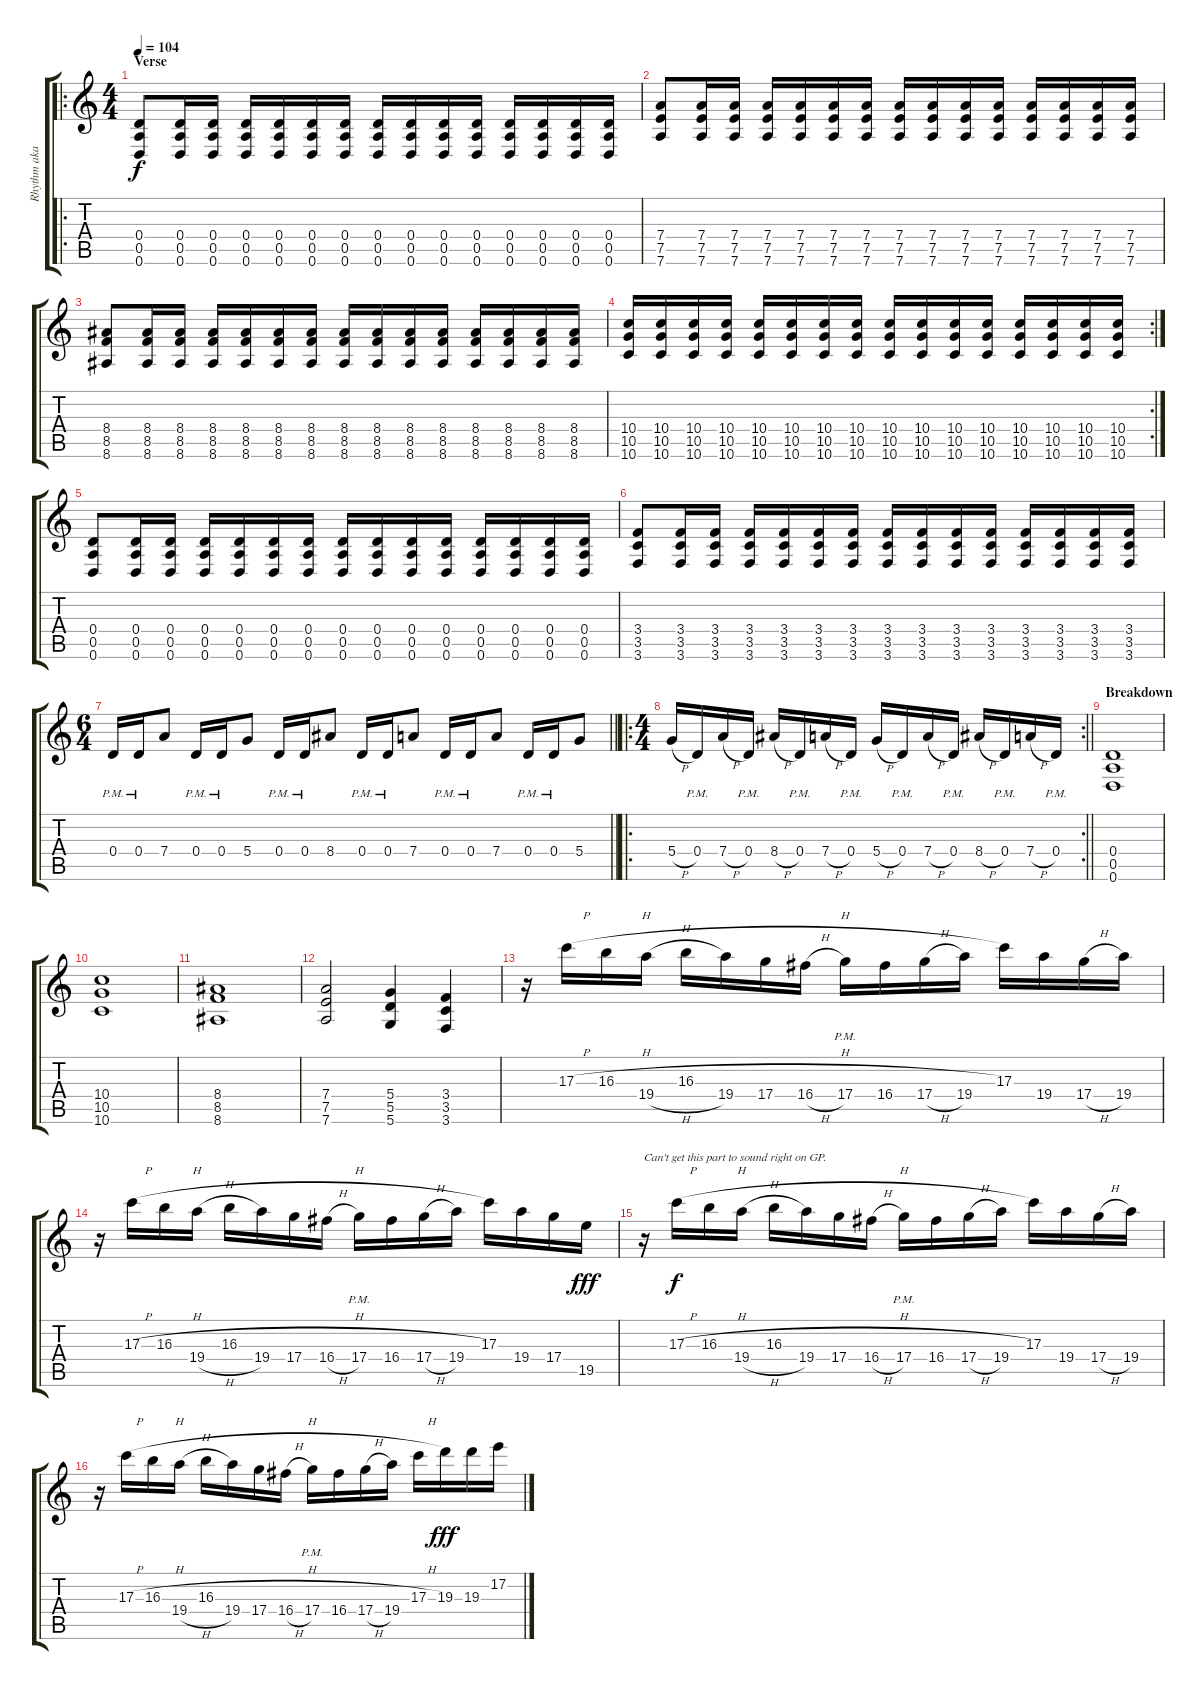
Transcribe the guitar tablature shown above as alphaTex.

\track ("Rhythm aka Chad" "Rhythm aka") {instrument distortionguitar}
\staff {score tabs}
\tuning (E4 B3 G3 D3 A2 D2) {hide}
\ro
\ts (4 4)
\section ("" "Verse")
\tempo 104
\clef g2
\ks c
(0.4 0.5 0.6).8{dy f} (0.4 0.5 0.6).16 (0.4 0.5 0.6).16 (0.4 0.5 0.6).16 (0.4 0.5 0.6).16 (0.4 0.5 0.6).16 (0.4 0.5 0.6).16 (0.4 0.5 0.6).16 (0.4 0.5 0.6).16 (0.4 0.5 0.6).16 (0.4 0.5 0.6).16 (0.4 0.5 0.6).16 (0.4 0.5 0.6).16 (0.4 0.5 0.6).16 (0.4 0.5 0.6).16 |
(7.4 7.5 7.6).8 (7.4 7.5 7.6).16 (7.4 7.5 7.6).16 (7.4 7.5 7.6).16 (7.4 7.5 7.6).16 (7.4 7.5 7.6).16 (7.4 7.5 7.6).16 (7.4 7.5 7.6).16 (7.4 7.5 7.6).16 (7.4 7.5 7.6).16 (7.4 7.5 7.6).16 (7.4 7.5 7.6).16 (7.4 7.5 7.6).16 (7.4 7.5 7.6).16 (7.4 7.5 7.6).16 |
(8.4 8.5 8.6).8 (8.4 8.5 8.6).16 (8.4 8.5 8.6).16 (8.4 8.5 8.6).16 (8.4 8.5 8.6).16 (8.4 8.5 8.6).16 (8.4 8.5 8.6).16 (8.4 8.5 8.6).16 (8.4 8.5 8.6).16 (8.4 8.5 8.6).16 (8.4 8.5 8.6).16 (8.4 8.5 8.6).16 (8.4 8.5 8.6).16 (8.4 8.5 8.6).16 (8.4 8.5 8.6).16 |
\rc 2
(10.4 10.5 10.6).16 (10.4 10.5 10.6).16 (10.4 10.5 10.6).16 (10.4 10.5 10.6).16 (10.4 10.5 10.6).16 (10.4 10.5 10.6).16 (10.4 10.5 10.6).16 (10.4 10.5 10.6).16 (10.4 10.5 10.6).16 (10.4 10.5 10.6).16 (10.4 10.5 10.6).16 (10.4 10.5 10.6).16 (10.4 10.5 10.6).16 (10.4 10.5 10.6).16 (10.4 10.5 10.6).16 (10.4 10.5 10.6).16 |
(0.4 0.5 0.6).8 (0.4 0.5 0.6).16 (0.4 0.5 0.6).16 (0.4 0.5 0.6).16 (0.4 0.5 0.6).16 (0.4 0.5 0.6).16 (0.4 0.5 0.6).16 (0.4 0.5 0.6).16 (0.4 0.5 0.6).16 (0.4 0.5 0.6).16 (0.4 0.5 0.6).16 (0.4 0.5 0.6).16 (0.4 0.5 0.6).16 (0.4 0.5 0.6).16 (0.4 0.5 0.6).16 |
(3.4 3.5 3.6).8 (3.4 3.5 3.6).16 (3.4 3.5 3.6).16 (3.4 3.5 3.6).16 (3.4 3.5 3.6).16 (3.4 3.5 3.6).16 (3.4 3.5 3.6).16 (3.4 3.5 3.6).16 (3.4 3.5 3.6).16 (3.4 3.5 3.6).16 (3.4 3.5 3.6).16 (3.4 3.5 3.6).16 (3.4 3.5 3.6).16 (3.4 3.5 3.6).16 (3.4 3.5 3.6).16 |
\ts (6 4)
\barLineRight lightlight
0.4{pm}.16 0.4{pm}.16 7.4.8 0.4{pm}.16 0.4{pm}.16 5.4.8 0.4{pm}.16 0.4{pm}.16 8.4.8 0.4{pm}.16 0.4{pm}.16 7.4.8 0.4{pm}.16 0.4{pm}.16 7.4.8 0.4{pm}.16 0.4{pm}.16 5.4.8 |
\ro
\rc 2
\ts (4 4)
\barLineRight lightlight
5.4{h}.16 0.4{pm}.16 7.4{h}.16 0.4{pm}.16 8.4{h}.16 0.4{pm}.16 7.4{h}.16 0.4{pm}.16 5.4{h}.16 0.4{pm}.16 7.4{h}.16 0.4{pm}.16 8.4{h}.16 0.4{pm}.16 7.4{h}.16 0.4{pm}.16 |
\section ("" "Breakdown")
(0.4 0.5 0.6).1 |
(10.4 10.5 10.6).1 |
(8.4 8.5 8.6).1 |
(7.4 7.5 7.6).2 (5.4 5.5 5.6).4 (3.4 3.5 3.6).4 |
r.16 17.3{h}.16 16.3{h}.16 19.4{h}.16 16.3{h}.16 19.4.16 17.4.16 16.4{h}.16 17.4{pm}.16 16.4.16 17.4{h}.16 19.4.16 17.3.16 19.4.16 17.4{h}.16 19.4.16 |
r.16 17.3{h}.16 16.3{h}.16 19.4{h}.16 16.3{h}.16 19.4.16 17.4.16 16.4{h}.16 17.4{pm}.16 16.4.16 17.4{h}.16 19.4.16 17.3.16 19.4.16 17.4.16 19.5.16{dy fff} |
r.16{txt "Can't get this part to sound right on GP."} 17.3{h}.16{dy f} 16.3{h}.16 19.4{h}.16 16.3{h}.16 19.4.16 17.4.16 16.4{h}.16 17.4{pm}.16 16.4.16 17.4{h}.16 19.4.16 17.3.16 19.4.16 17.4{h}.16 19.4.16 |
r.16 17.3{h}.16 16.3{h}.16 19.4{h}.16 16.3{h}.16 19.4.16 17.4.16 16.4{h}.16 17.4{pm}.16 16.4.16 17.4{h}.16 19.4.16 17.3{h}.16 19.3.16{dy fff} 19.3.16 17.2.16
